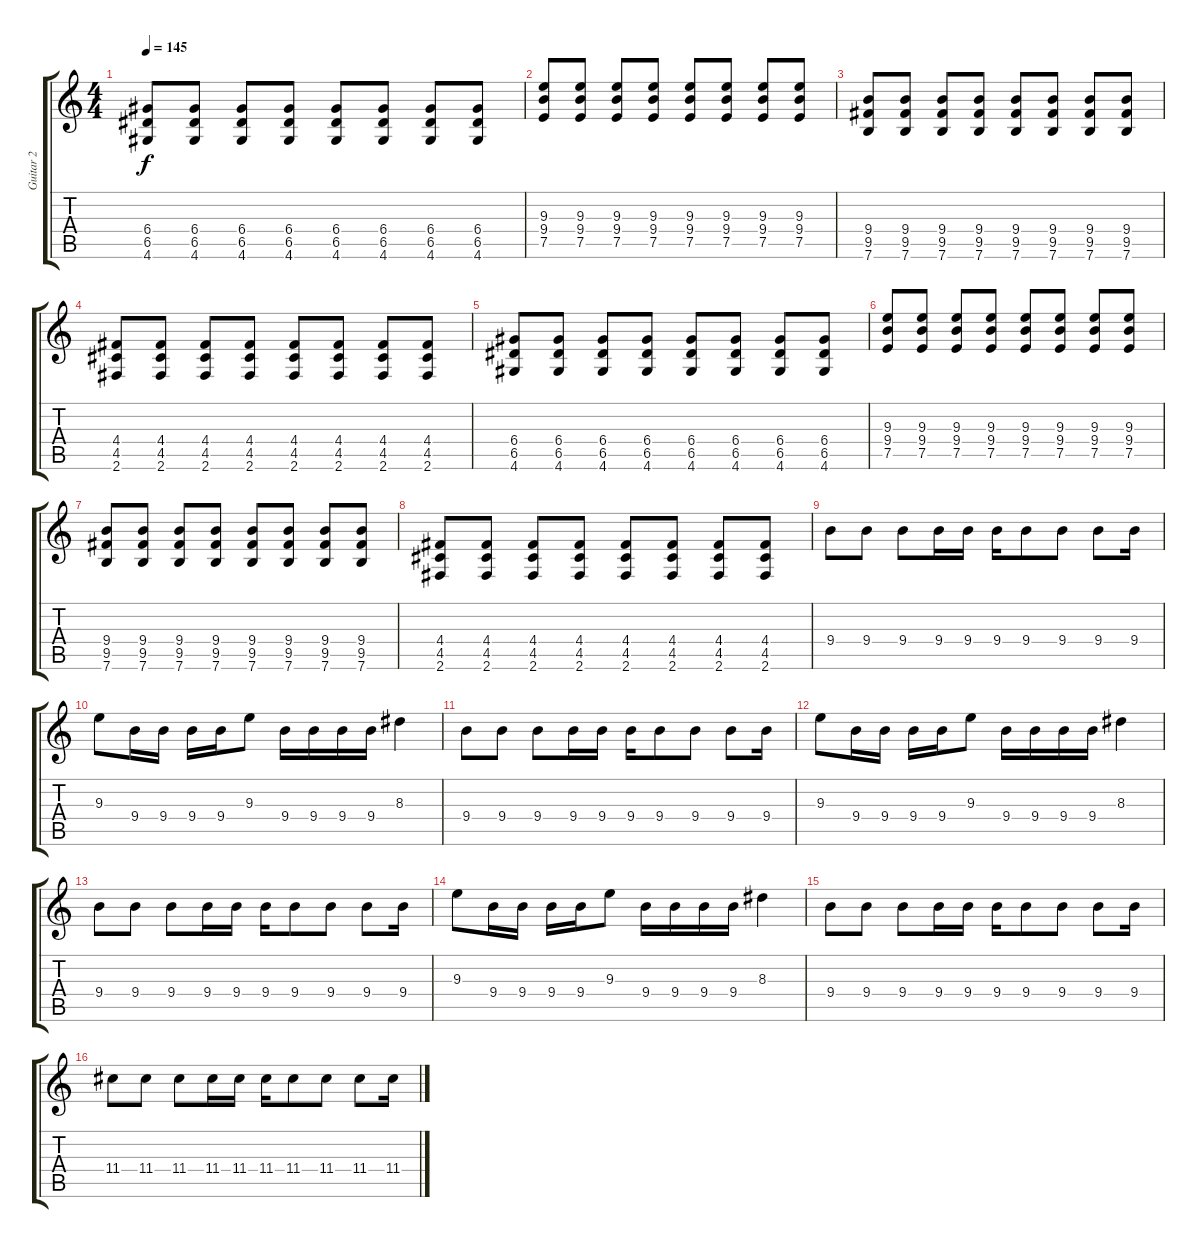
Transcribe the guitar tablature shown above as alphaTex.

\track ("Guitar 2" "Guitar 2") {instrument overdrivenguitar}
\staff {score tabs}
\tuning (E4 B3 G3 D3 A2 E2) {hide}
\ts (4 4)
\tempo 145
\clef g2
\ks c
(6.4 6.5 4.6).8{dy f volume 10} (6.4 6.5 4.6).8 (6.4 6.5 4.6).8 (6.4 6.5 4.6).8 (6.4 6.5 4.6).8 (6.4 6.5 4.6).8 (6.4 6.5 4.6).8 (6.4 6.5 4.6).8 |
(9.3 9.4 7.5).8 (9.3 9.4 7.5).8 (9.3 9.4 7.5).8 (9.3 9.4 7.5).8 (9.3 9.4 7.5).8 (9.3 9.4 7.5).8 (9.3 9.4 7.5).8 (9.3 9.4 7.5).8 |
(9.4 9.5 7.6).8 (9.4 9.5 7.6).8 (9.4 9.5 7.6).8 (9.4 9.5 7.6).8 (9.4 9.5 7.6).8 (9.4 9.5 7.6).8 (9.4 9.5 7.6).8 (9.4 9.5 7.6).8 |
(4.4 4.5 2.6).8 (4.4 4.5 2.6).8 (4.4 4.5 2.6).8 (4.4 4.5 2.6).8 (4.4 4.5 2.6).8 (4.4 4.5 2.6).8 (4.4 4.5 2.6).8 (4.4 4.5 2.6).8 |
(6.4 6.5 4.6).8 (6.4 6.5 4.6).8 (6.4 6.5 4.6).8 (6.4 6.5 4.6).8 (6.4 6.5 4.6).8 (6.4 6.5 4.6).8 (6.4 6.5 4.6).8 (6.4 6.5 4.6).8 |
(9.3 9.4 7.5).8 (9.3 9.4 7.5).8 (9.3 9.4 7.5).8 (9.3 9.4 7.5).8 (9.3 9.4 7.5).8 (9.3 9.4 7.5).8 (9.3 9.4 7.5).8 (9.3 9.4 7.5).8 |
(9.4 9.5 7.6).8 (9.4 9.5 7.6).8 (9.4 9.5 7.6).8 (9.4 9.5 7.6).8 (9.4 9.5 7.6).8 (9.4 9.5 7.6).8 (9.4 9.5 7.6).8 (9.4 9.5 7.6).8 |
(4.4 4.5 2.6).8 (4.4 4.5 2.6).8 (4.4 4.5 2.6).8 (4.4 4.5 2.6).8 (4.4 4.5 2.6).8 (4.4 4.5 2.6).8 (4.4 4.5 2.6).8 (4.4 4.5 2.6).8 |
9.4.8{volume 14 instrument overdrivenguitar} 9.4.8{volume 14 instrument overdrivenguitar} 9.4.8{volume 14 instrument overdrivenguitar} 9.4.16{volume 14 instrument overdrivenguitar} 9.4.16{volume 14 instrument overdrivenguitar} 9.4.16{volume 14 instrument overdrivenguitar} 9.4.8{volume 14 instrument overdrivenguitar} 9.4.8{volume 14 instrument overdrivenguitar} 9.4.8 9.4.16 |
9.3.8 9.4.16 9.4.16 9.4.16 9.4.16 9.3.8 9.4.16 9.4.16 9.4.16 9.4.16 8.3.4 |
9.4.8{volume 14 instrument overdrivenguitar} 9.4.8{volume 14 instrument overdrivenguitar} 9.4.8{volume 14 instrument overdrivenguitar} 9.4.16{volume 14 instrument overdrivenguitar} 9.4.16{volume 14 instrument overdrivenguitar} 9.4.16{volume 14 instrument overdrivenguitar} 9.4.8{volume 14 instrument overdrivenguitar} 9.4.8{volume 14 instrument overdrivenguitar} 9.4.8 9.4.16 |
9.3.8 9.4.16 9.4.16 9.4.16 9.4.16 9.3.8 9.4.16 9.4.16 9.4.16 9.4.16 8.3.4 |
9.4.8{volume 14 instrument overdrivenguitar} 9.4.8{volume 14 instrument overdrivenguitar} 9.4.8{volume 14 instrument overdrivenguitar} 9.4.16{volume 14 instrument overdrivenguitar} 9.4.16{volume 14 instrument overdrivenguitar} 9.4.16{volume 14 instrument overdrivenguitar} 9.4.8{volume 14 instrument overdrivenguitar} 9.4.8{volume 14 instrument overdrivenguitar} 9.4.8 9.4.16 |
9.3.8 9.4.16 9.4.16 9.4.16 9.4.16 9.3.8 9.4.16 9.4.16 9.4.16 9.4.16 8.3.4 |
9.4.8{volume 14 instrument overdrivenguitar} 9.4.8{volume 14 instrument overdrivenguitar} 9.4.8{volume 14 instrument overdrivenguitar} 9.4.16{volume 14 instrument overdrivenguitar} 9.4.16{volume 14 instrument overdrivenguitar} 9.4.16{volume 14 instrument overdrivenguitar} 9.4.8{volume 14 instrument overdrivenguitar} 9.4.8{volume 14 instrument overdrivenguitar} 9.4.8 9.4.16 |
11.4.8{volume 14 instrument overdrivenguitar} 11.4.8{volume 14 instrument overdrivenguitar} 11.4.8{volume 14 instrument overdrivenguitar} 11.4.16{volume 14 instrument overdrivenguitar} 11.4.16{volume 14 instrument overdrivenguitar} 11.4.16{volume 14 instrument overdrivenguitar} 11.4.8{volume 14 instrument overdrivenguitar} 11.4.8{volume 14 instrument overdrivenguitar} 11.4.8 11.4.16
